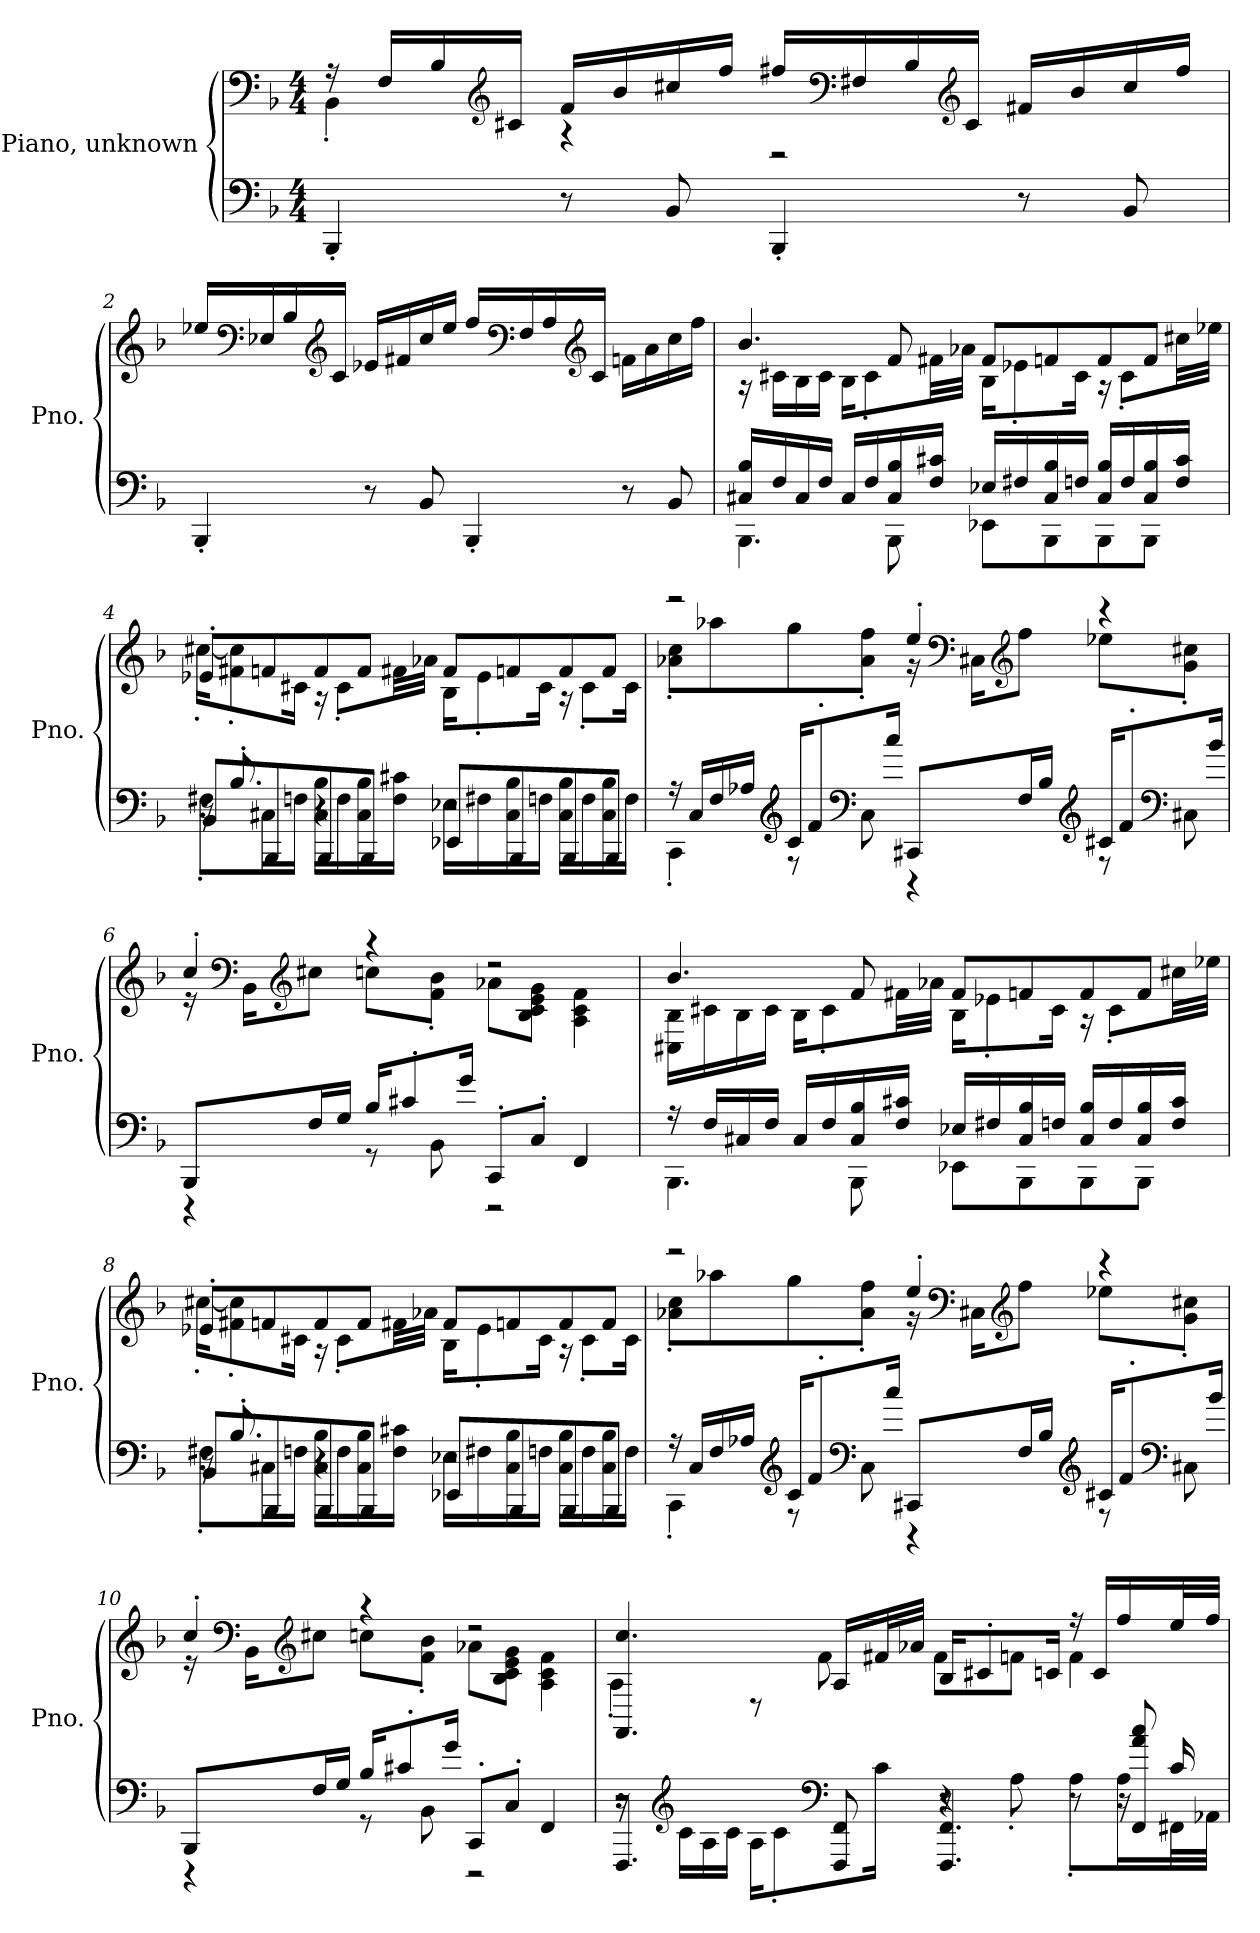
**kern	**kern
*part1	*part1
*staff2	*staff1
*I"Piano, unknown	*
*I'Pno.	*
*clefF4	*clefF4
*k[b-]	*k[b-]
*M4/4	*M4/4
*MM120	*MM120
=1	=1
*	*^
4BBB-'/	16r	4BB-'\
.	16F/LL	.
.	16B-/	.
*	*clefG2	*
.	16c#X/JJ	.
8r	16f/LL	4r
.	16b-/	.
8BB-/	16cc#X/	.
.	16ff/JJ	.
4BBB-'/	16ff#X/LL	2r
*	*clefF4	*
.	16F#X/	.
.	16B-/	.
*	*clefG2	*
.	16c#/JJ	.
8r	16f#X/LL	.
.	16b-/	.
8BB-/	16cc#/	.
.	16ff#/JJ	.
*	*v	*v
!!LO:LB:g=z
=2	=2
4BBB-'/	16ee-X/LL
*	*clefF4
.	16E-X/
.	16B-/
*	*clefG2
.	16c/JJ
8r	16e-X/LL
.	16f#X/
8BB-/	16cc/
.	16ee-/JJ
4BBB-'/	16ff/LL
*	*clefF4
.	16F/
.	16A/
*	*clefG2
.	16c/JJ
8r	16fn\LL
.	16a\
8BB-/	16cc\
.	16ff\JJ
!!LO:LB:g=z
=3	=3
*^	*^
16C#X/ 16B-/LL	4.BBB-\	4.b-/	16r
16F/	.	.	16c#X\LL
16C#/	.	.	16B-\
16F/JJ	.	.	16c#\JJ
16C#/LL	.	.	16B-\KL
16F/	.	.	8c#'\
16C#/ 16B-/	8BBB-\	8f/	.
16F/ 16c#X/JJ	.	.	32f#X\LL
.	.	.	32a-X\JJJ
16E-X/LL	8EE-X\L	8f#/L	16B-\KL
16F#X/	.	.	8e-X'\
16C#/ 16B-/	8BBB-\	8fn/	.
16Fn/JJ	.	.	16c#\Jk
16C#/ 16B-/LL	8BBB-\	8f/	16r
16F/	.	.	8c#'\L
16C#/ 16B-/	8BBB-\J	8f/J	.
16F/ 16c#/JJ	.	.	32cc#X\LL
.	.	.	32ee-X\JJJ
!!LO:LB:g=z	!!
=4	=4	=4	=4
*	*^	*	*
16r	8F#X'\L	8BB-/L	8e-X'/L	[16cc#X'\KL
8.B-'/	.	.	.	8f#X\' 8cc#\]'
.	16C#X\L	8BBB-/	8fn/	.
.	16Fn\JJ	.	.	16c#X\Jk
4r	16C#\ 16B-\LL	8BBB-/	8f/	16r
.	16F\	.	.	8c#'\L
.	16C#\ 16B-\	8BBB-/J	8f/J	.
.	16F\ 16c#X\JJ	.	.	32f#X\LL
.	.	.	.	32a-X\JJJ
2r	16E-X\LL	8EE-X/L	8f#/L	16B-\KL
.	16F#X\	.	.	8e-'\
.	16C#\ 16B-\	8BBB-/	8fn/	.
.	16Fn\JJ	.	.	16c#\Jk
.	16C#\ 16B-\LL	8BBB-/	8f/	16r
.	16F\	.	.	8c#'\L
.	16C#\ 16B-\	8BBB-/J	8f/J	.
.	16F\JJ	.	.	16c#\Jk
*	*v	*v	*	*
!!LO:LB:g=z	!!
=5	=5	=5	=5
16r	4CC'\	2r	8a-X\' 8cc\'L
16C/LL	.	.	.
16F/	.	.	8aa-X\
16A-X/JJ	.	.	.
*clefG2	*	*	*
16c/KL	8r	.	8gg\
8f'/	.	.	.
*clefF4	*	*	*
.	8C\	.	8a-\' 8ff\'J
16cc/Jk	.	.	.
8CC#X/L	4r	4ee'/	16r
*	*	*clefF4	*
.	.	.	16C#X\KL
*	*	*clefG2	*
16F/L	.	.	8ff\J
16B-/JJ	.	.	.
*clefG2	*	*	*
16c#X/KL	8r	4r	8ee-X\L
8f'/	.	.	.
*clefF4	*	*	*
.	8C#X\	.	8g\' 8cc#X\'J
16b-/Jk	.	.	.
!!LO:LB:g=z	!!
=6	=6	=6	=6
8BBB-/L	4r	4cc'/	16r
*	*	*clefF4	*
.	.	.	16BB-\KL
*	*	*clefG2	*
16F/L	.	.	8cc#X\J
16G/JJ	.	.	.
16B-/KL	8r	4r	8ccn\L
8c#X'/	.	.	.
.	8BB-\	.	8f\' 8b-\'J
16g/Jk	.	.	.
8CC'/L	2r	2r	8a-X\L
8C'/J	.	.	8B-\ 8c\ 8e\ 8g\J
4FF/	.	.	4A\ 4c\ 4f\
=7	=7	=7	=7
16r	4.BBB-\	4.b-/	16C#X\ 16B-\LL
16F/LL	.	.	16c#X\
16C#X/	.	.	16B-\
16F/JJ	.	.	16c#\JJ
16C#/LL	.	.	16B-\KL
16F/	.	.	8c#'\
16C#/ 16B-/	8BBB-\	8f/	.
16F/ 16c#X/JJ	.	.	32f#X\LL
.	.	.	32a-X\JJJ
16E-X/LL	8EE-X\L	8f#/L	16B-\KL
16F#X/	.	.	8e-X'\
16C#/ 16B-/	8BBB-\	8fn/	.
16Fn/JJ	.	.	16c#\Jk
16C#/ 16B-/LL	8BBB-\	8f/	16r
16F/	.	.	8c#'\L
16C#/ 16B-/	8BBB-\J	8f/J	.
16F/ 16c#/JJ	.	.	32cc#X\LL
.	.	.	32ee-X\JJJ
!!LO:PB:g=z	!!
=8	=8	=8	=8
*	*^	*	*
16r	8F#X'\L	8BB-/L	8e-X'/L	[16cc#X'\KL
8.B-'/	.	.	.	8f#X\' 8cc#\]'
.	16C#X\L	8BBB-/	8fn/	.
.	16Fn\JJ	.	.	16c#X\Jk
4r	16C#\ 16B-\LL	8BBB-/	8f/	16r
.	16F\	.	.	8c#'\L
.	16C#\ 16B-\	8BBB-/J	8f/J	.
.	16F\ 16c#X\JJ	.	.	32f#X\LL
.	.	.	.	32a-X\JJJ
2r	16E-X\LL	8EE-X/L	8f#/L	16B-\KL
.	16F#X\	.	.	8e-'\
.	16C#\ 16B-\	8BBB-/	8fn/	.
.	16Fn\JJ	.	.	16c#\Jk
.	16C#\ 16B-\LL	8BBB-/	8f/	16r
.	16F\	.	.	8c#'\L
.	16C#\ 16B-\	8BBB-/J	8f/J	.
.	16F\JJ	.	.	16c#\Jk
*	*v	*v	*	*
!!LO:LB:g=z	!!
=9	=9	=9	=9
16r	4CC'\	2r	8a-X\' 8cc\'L
16C/LL	.	.	.
16F/	.	.	8aa-X\
16A-X/JJ	.	.	.
*clefG2	*	*	*
16c/KL	8r	.	8gg\
8f'/	.	.	.
*clefF4	*	*	*
.	8C\	.	8a-\' 8ff\'J
16cc/Jk	.	.	.
8CC#X/L	4r	4ee'/	16r
*	*	*clefF4	*
.	.	.	16C#X\KL
*	*	*clefG2	*
16F/L	.	.	8ff\J
16B-/JJ	.	.	.
*clefG2	*	*	*
16c#X/KL	8r	4r	8ee-X\L
8f'/	.	.	.
*clefF4	*	*	*
.	8C#X\	.	8g\' 8cc#X\'J
16b-/Jk	.	.	.
!!LO:LB:g=z	!!
=10	=10	=10	=10
8BBB-/L	4r	4cc'/	16r
*	*	*clefF4	*
.	.	.	16BB-\KL
*	*	*clefG2	*
16F/L	.	.	8cc#X\J
16G/JJ	.	.	.
16B-/KL	8r	4r	8ccn\L
8c#X'/	.	.	.
.	8BB-\	.	8f\' 8b-\'J
16g/Jk	.	.	.
8CC'/L	2r	2r	8a-X\L
8C'/J	.	.	8B-\ 8c\ 8e\ 8g\J
4FF/	.	.	4A\ 4c\ 4f\
!!LO:LB:g=z	!!
=11	=11	=11	=11
*	*^	*	*
2r	16r	4.FFF/	4.FF/ 4.cc/	4A'\
*clefG2	*	*	*	*
.	16c\LL	.	.	.
.	16A\	.	.	.
.	16c\JJ	.	.	.
.	16A\KL	.	.	8r
.	8c'\	.	.	.
*clefF4	*	*	*	*
.	.	8FFF/ 8FF/	16A/LL	8f\
.	16c\Jk	.	32f#X/L	.
.	.	.	32a-X/JJJ	.
4r	8r	4.FFF/ 4.FF/	16B-/KL	8f#\L
.	.	.	8c#X'/	.
.	8A'\	.	.	8fn\J
.	.	.	16cn/Jk	.
8r	8A'\L	.	16r	4f\
.	.	.	16c/LL	.
16r	16A\L	8FF/ 8a/ 8cc/	16ff/	.
16c/	32FF#X\L	.	32ee/L	.
.	32AA-X\JJJ	.	32ff/JJJ	.
*v	*v	*v	*	*
*	*v	*v
=	=
*-	*-
